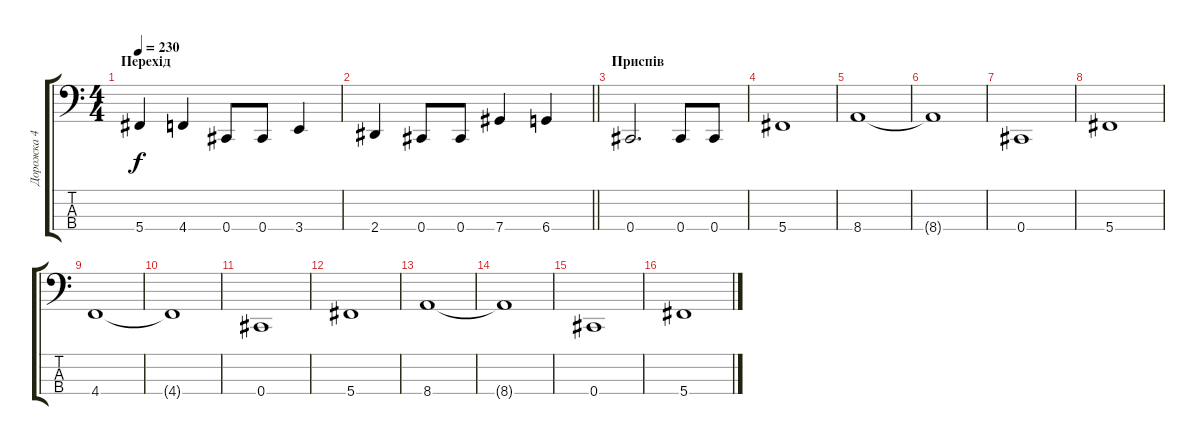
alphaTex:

\track ("Дорожка 4" "Дорожка 4") {instrument electricbassfinger}
\staff {score tabs}
\tuning (E2 B1 Gb1 Db1) {hide}
\ts (4 4)
\section ("" "Перехід")
\tempo 230
\clef f4
\ks c
5.4.4{dy f} 4.4.4 0.4.8 0.4.8 3.4.4 |
\barLineRight lightlight
2.4.4 0.4.8 0.4.8 7.4.4 6.4.4 |
\section ("" "Приспів")
0.4.2{d} 0.4.8 0.4.8 |
5.4.1 |
8.4.1 |
8.4{t}.1 |
0.4.1 |
5.4.1 |
4.4.1 |
4.4{t}.1 |
0.4.1 |
5.4.1 |
8.4.1 |
8.4{t}.1 |
0.4.1 |
5.4.1
